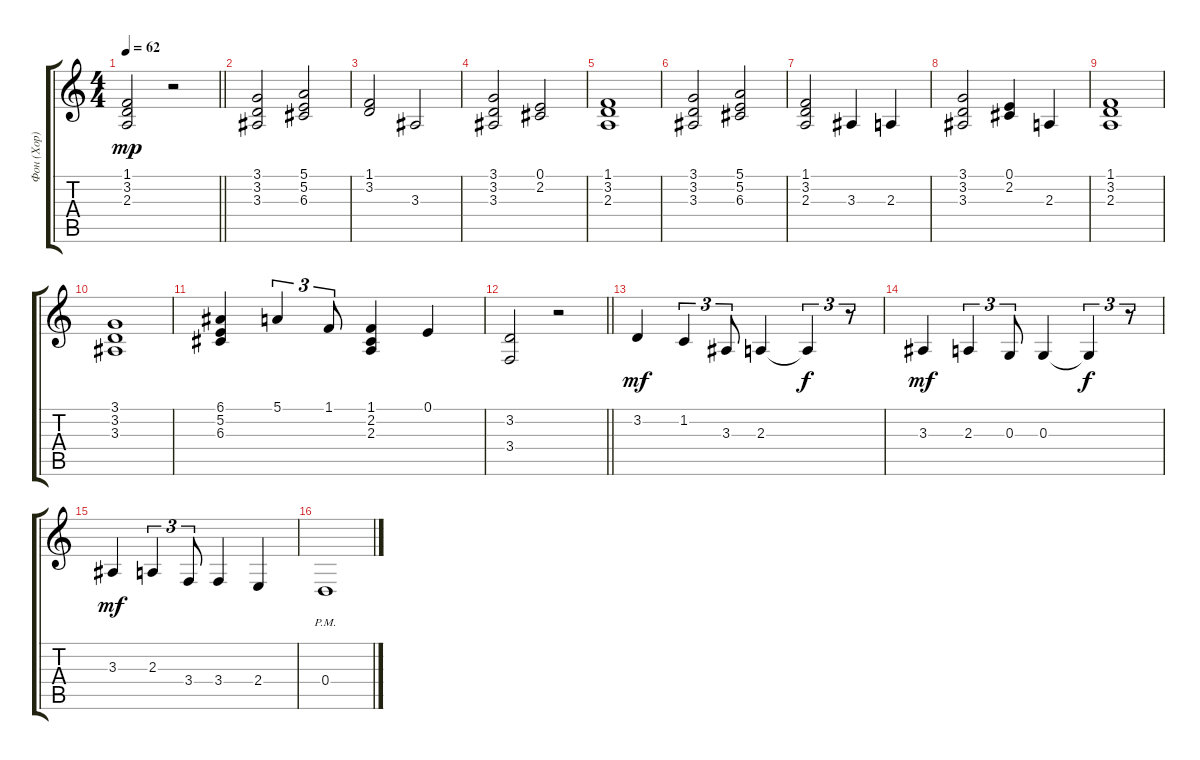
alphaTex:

\track ("Фон (Хор)" "Фон (Хор)") {instrument stringensemble2}
\staff {score tabs}
\tuning (E4 B3 G3 D3 A2 E2) {hide}
\ts (4 4)
\tempo 62
\clef g2
\barLineRight lightlight
\ks c
(1.1 3.2 2.3).2{dy mp} r.2 |
(3.1 3.2 3.3).2 (5.1 5.2 6.3).2 |
(1.1 3.2).2 3.3.2 |
(3.1 3.2 3.3).2 (0.1 2.2).2 |
(1.1 3.2 2.3).1 |
(3.1 3.2 3.3).2 (5.1 5.2 6.3).2 |
(1.1 3.2 2.3).2 3.3.4 2.3.4 |
(3.1 3.2 3.3).2 (0.1 2.2).4 2.3.4 |
(1.1 3.2 2.3).1 |
(3.1 3.2 3.3).1 |
(6.1 5.2 6.3).4 5.1.4{tu (3 2)} 1.1.8{tu (3 2)} (1.1 2.2 2.3).4 0.1.4 |
\barLineRight lightlight
(3.2 3.4).2 r.2 |
3.2.4{dy mf} 1.2.4{tu (3 2)} 3.3.8{tu (3 2)} 2.3.4 2.3{t}.4{tu (3 2) dy f} r.8{tu (3 2)} |
3.3.4{dy mf} 2.3.4{tu (3 2)} 0.3.8{tu (3 2)} 0.3.4 0.3{t}.4{tu (3 2) dy f} r.8{tu (3 2)} |
3.3.4{dy mf} 2.3.4{tu (3 2)} 3.4.8{tu (3 2)} 3.4.4 2.4.4 |
0.4{pm}.1
